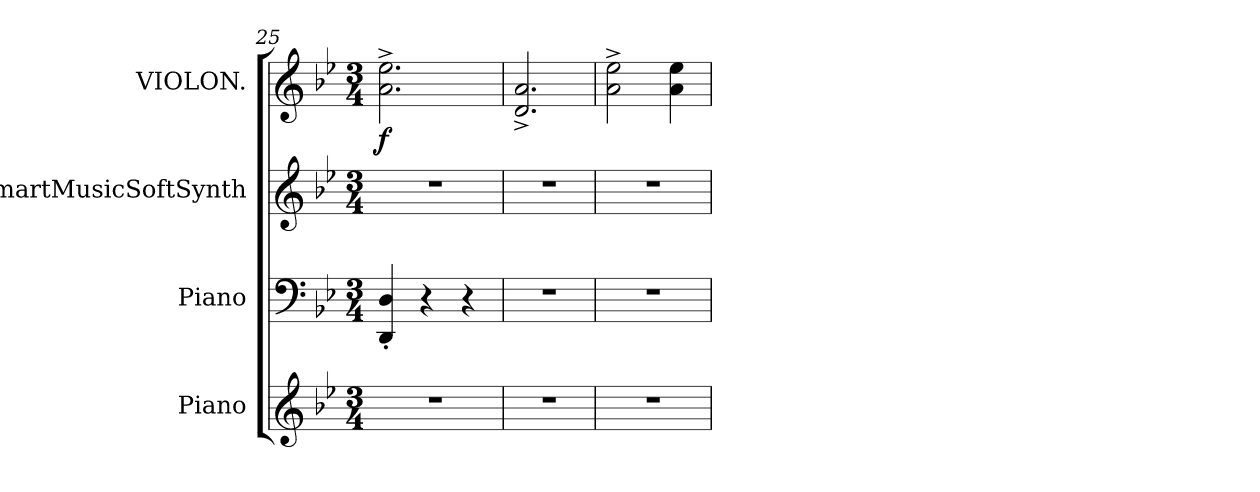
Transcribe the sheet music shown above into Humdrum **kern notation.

**kern	**kern	**kern	**kern	**dynam
*part4	*part3	*part2	*part1	*part1
*staff4	*staff3	*staff2	*staff1	*staff1
*I"Piano	*I"Piano	*I"SmartMusicSoftSynth	*I"VIOLON.	*
*I'P.	*	*	*	*
*clefG2	*clefF4	*clefG2	*clefG2	*
*k[b-e-]	*k[b-e-]	*k[b-e-]	*k[b-e-]	*
*B-:	*B-:	*B-:	*B-:	*
*M3/4	*M3/4	*M3/4	*M3/4	*
=25	=25	=25	=25	=25
2.r	4DD'/ 4D'/	2.r	2.a^\ 2.ee-^\	f
.	4r	.	.	.
.	4r	.	.	.
=26	=26	=26	=26	=26
2.r	2.r	2.r	2.d^/ 2.a^/	.
=27	=27	=27	=27	=27
2.r	2.r	2.r	2a^\ 2ee-^\	.
.	.	.	4a\ 4ee-\	.
=	=	=	=	=
*-	*-	*-	*-	*-
